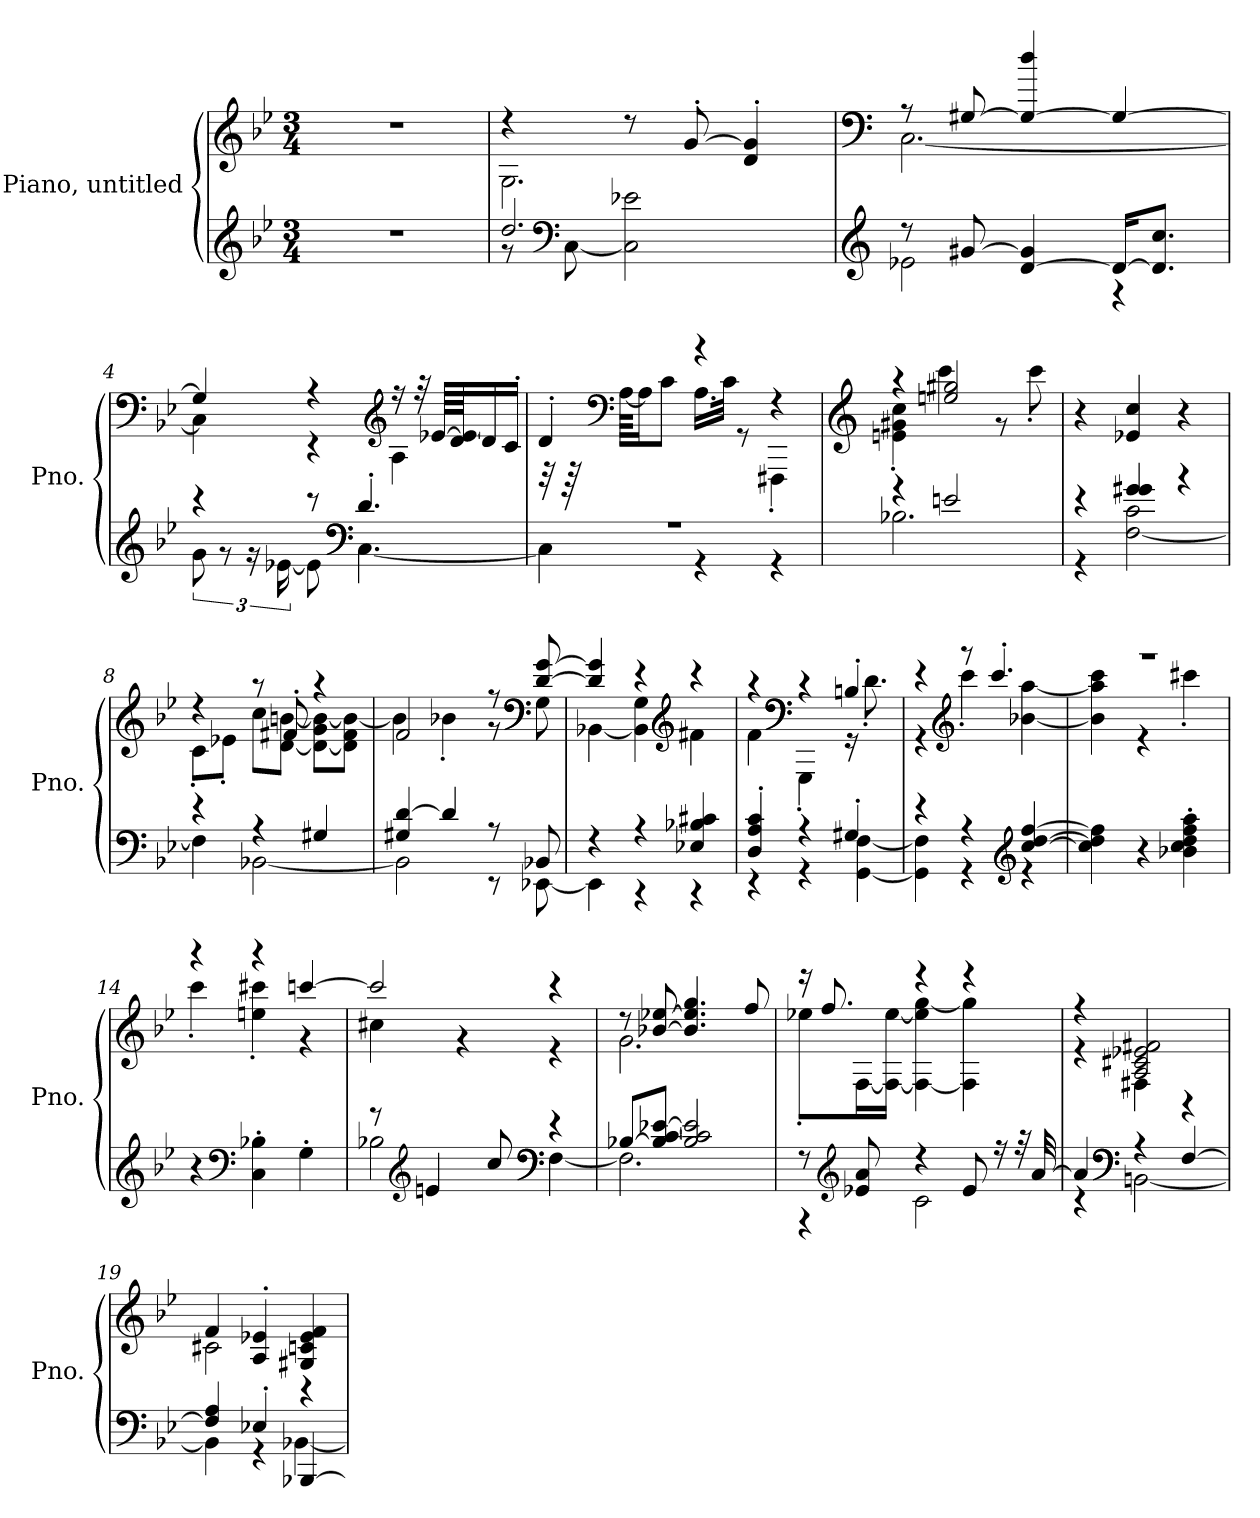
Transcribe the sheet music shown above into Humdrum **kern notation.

**kern	**kern
*part1	*part1
*staff2	*staff1
*I"Piano, untitled	*
*I'Pno.	*
*clefG2	*clefG2
*k[b-e-]	*k[b-e-]
*M3/4	*M3/4
*MM74	*MM74
=1	=1
2.r	2.r
=2	=2
*^	*^
2.dd/	8r	4r	2.G\
*clefF4	*	*	*
.	[8C\	.	.
.	2C\] 2e-X\	8r	.
.	.	[8g'/	.
.	.	4d/' 4g/]'	.
=3	=3	=3	=3
*clefG2	*	*clefF4	*
8r	2e-X\	8r	[2.C\
[8g#X/	.	[8G#X/	.
[4d/ 4g#/]	.	4G#/_ 4dd/	.
16d/KL_	4r	4G#/_	.
8.d/] 8.cc/J	.	.	.
=4	=4	=4	=4
4r	12g\	4G#/]	4C\]
.	12r	.	.
.	24r	.	.
.	[24e-X\	.	.
8r	8e-\]	4r	4r
*clefF4	*	*	*
4.d'/	[4.C\	.	.
*	*	*clefG2	*
.	.	16r	4A\
.	.	32r	.
.	.	[64e-X/LLLL	.
.	.	[64d/ 64e-/]JJ	.
.	.	16d/]	.
.	.	16c'/JJ	.
!!LO:LB:g=z	!!
=5	=5	=5	=5
2.r	4C\]	4d'/	32r
.	.	.	64r
*	*	*clefF4	*
.	.	.	[64A\KKLL
.	.	.	16A\J]
.	.	.	8c\J
.	4r	4r	16.A\LL
.	.	.	32c\JJk
.	.	.	8r
.	4r	4r	4FFF#X'\
=6	=6	=6	=6
*	*	*clefG2	*
4r	2.B-X\	4r	4e\' 4g#X\' 4cc\'
2e/	.	2ee/ 2gg#X/	4ccc\
.	.	.	8r
.	.	.	8ccc'\
*	*	*v	*v
=7	=7	=7
4r	4r	4r
4g/ 4g#X/	[2F\ 2c\	4e-X/ 4cc/
4r	.	4r
=8	=8	=8
*	*	*^
4r	4F\]	4r	8c'\L
.	.	.	8e-X'\J
4r	[2BB-X\	8r	8cc\L
.	.	8f#X'/	[8d\ [8b\J
4G#X/	.	4r	8d\_ 8g\ 8b\_L
.	.	.	8d\] 8f#\ 8b\_J
=9	=9	=9	=9
4G#X/ [4d/	2BB-\]	2f/	4b\]
4d/]	.	.	4b-X'\
8r	8r	8r	8r
*	*	*clefF4	*
8BB-X/	[8EE-X\	[8d/ [8g/	8G\
!!LO:LB:g=z	!!
=10	=10	=10	=10
4r	4EE-\]	4d/] 4g/]	[4BB-X\
4r	4r	4r	4BB-\] 4G\
*	*	*clefG2	*
4E-X/ 4B-X/ 4c#X/	4r	4r	4f#X\
=11	=11	=11	=11
4D/' 4A/' 4c/'	4r	4r	4f\
*	*	*clefF4	*
4r	4r	4r	4GGG'\
4G#X'/	[4GG\ [4F\	4B'/	16r
.	.	.	8.d'\
=12	=12	=12	=12
4r	4GG\] 4F\]	4r	4r
*	*	*clefG2	*
4r	4r	8r	4ccc'\
.	.	4.ccc'/	.
*clefG2	*	*	*
[4cc/ [4dd/ [4ff/	4r	.	[4b-X\ [4aa\
*v	*v	*	*
=13	=13	=13
4cc\] 4dd\] 4ff\]	2.r	4b-\] 4aa\] 4ccc\
4r	.	4r
4b-X\' 4cc\' 4dd\' 4ff\' 4aa\'	.	4ccc#X'\
=14	=14	=14
4r	4r	4ccc'\
*clefF4	*	*
4C\' 4B-X\'	4r	4ee\' 4ccc#X\'
4G'\	[4cccn/	4r
!!LO:LB:g=z	!!
=15	=15	=15
*^	*	*
8r	2B-X\	2ccc/]	4cc#X\
*clefG2	*	*	*
4e/	.	.	.
.	.	.	4r
8cc/	.	.	.
*clefF4	*	*	*
4r	[4F\	4r	4r
=16	=16	=16	=16
[8B-X/L	2.F\]	8r	2.g\
8B-/_ [8c/ [8e-X/J	.	[8b-X/ [8ee-X/	.
2B-/] 2c/] 2e-/]	.	4.b-/] 4.ee-/] 4.gg/	.
.	.	8ff/	.
=17	=17	=17	=17
8r	4r	16r	8ee-X'\L
.	.	8.ff/	.
*clefG2	*	*	*
8e-X/ 8a/	.	.	[16F\L
.	.	.	16F\_ [16ee-\JJ
4r	2c\	4r	4F\_ 4ee-\] [4gg\
8e-/	.	4r	4F\] 4gg\]
16r	.	.	.
32r	.	.	.
[32a/	.	.	.
=18	=18	=18	=18
4a/]	4r	4r	4r
*clefF4	*	*	*
4r	[2BB\	2A/ 2c#X/ 2e-X/ 2f#X/	4F#X\
[4F/	.	.	4r
!!LO:LB:g=z	!!
=19	=19	=19	=19
4F/] 4A/	4BB\]	4f/	2c#X\
4E-X'/	4r	4A/' 4e-X/'	.
[4BBB-X/	[4BB-X\	4G#X/ 4cn/ 4e-/ 4f/	4r
*v	*v	*	*
*	*v	*v
=	=
*-	*-
